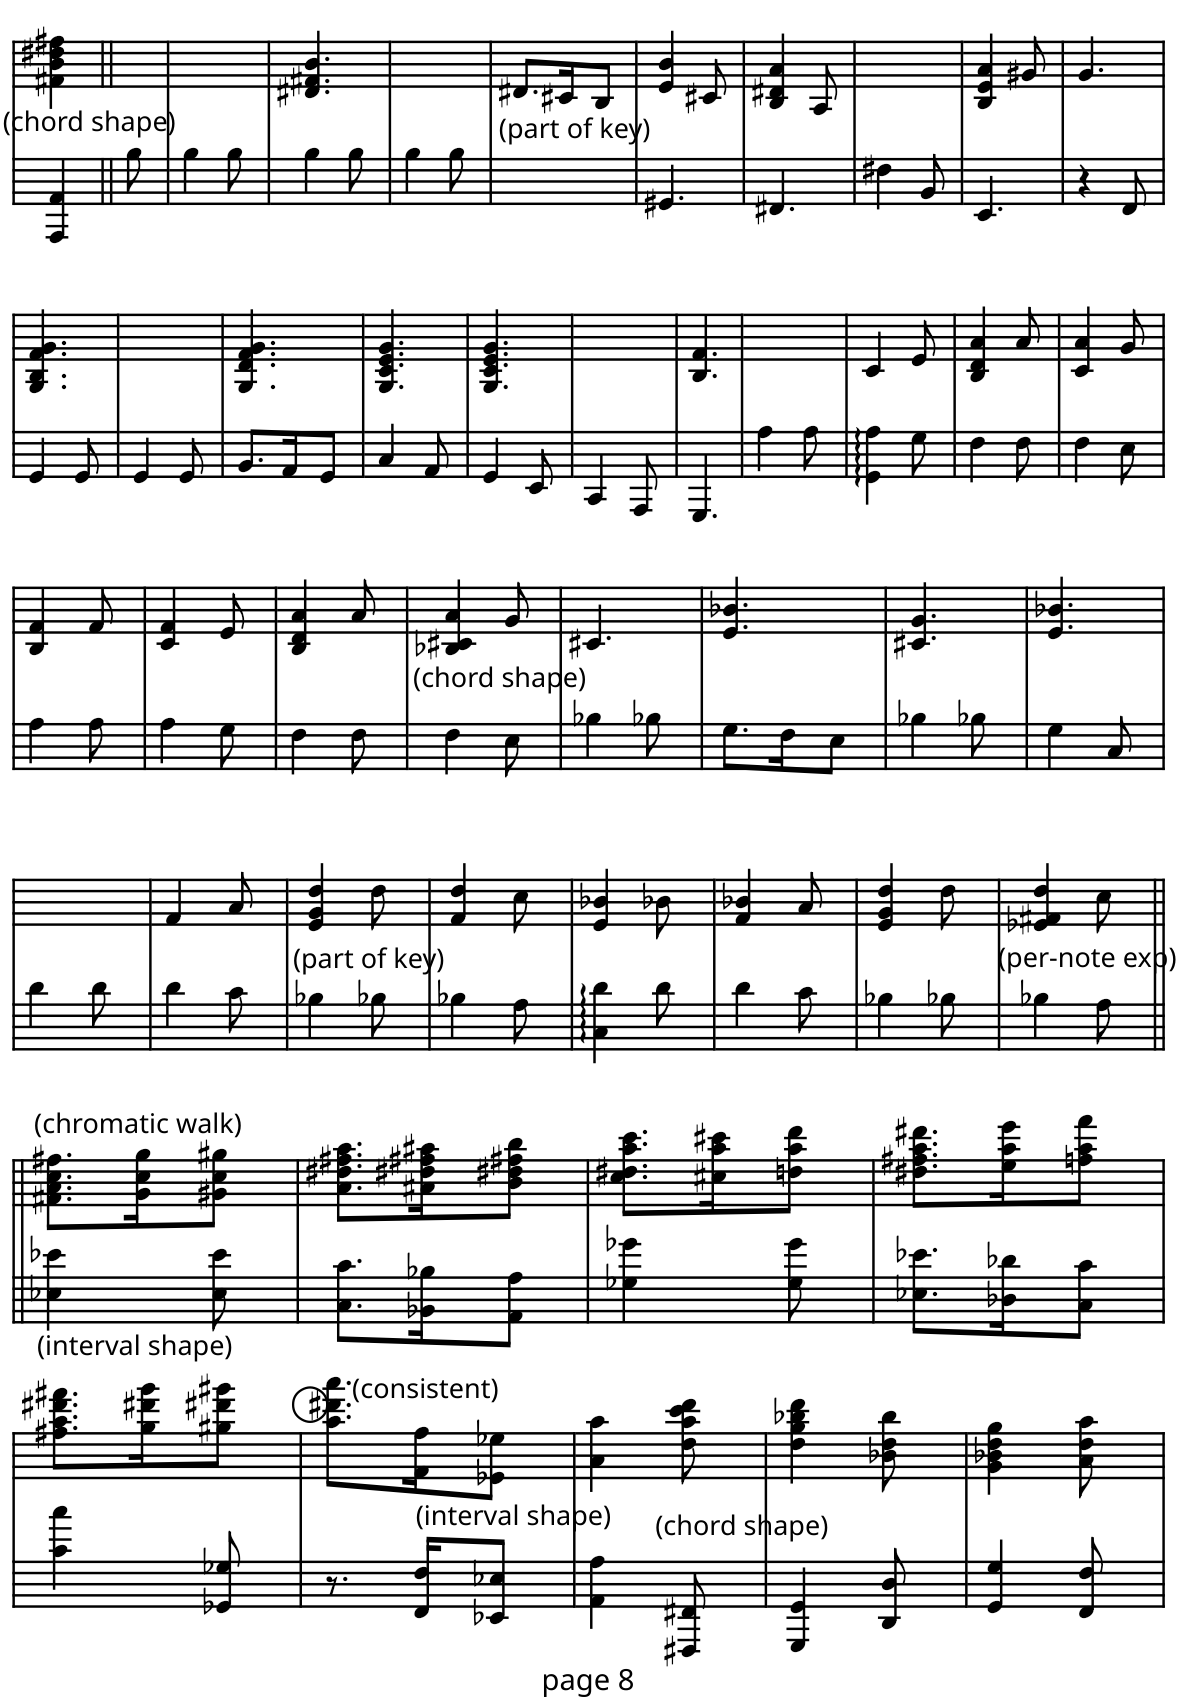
**kern	**kern
*part1	*part1
*staff2	*staff1
*I"Piano	*
*I'Pno.	*
!!LO:PB:g=z
*clefF4	*clefG2
*k[]	*k[]
*M3/8	*M3/8
=191||	=191||
!	!LO:TX:b:t=(chord shape)
4AAA/ 4AA/	4f#X\ 4b\ 4dd#X\ 4ff#X\
8B\	8ryy
=192	=192
4B\	4.ryy
8B\	.
=193	=193
4B\	4.d#X/ 4.f#X/ 4.b/
8B\	.
=194	=194
4B\	4.ryy
8B\	.
=195	=195
!	!LO:TX:b:t=(part of key)
4.ryy	8.d#X/L
.	16c#X/K
.	8B/J
=196	=196
4.GG#X/	4e/ 4b/
.	8c#X/
=197	=197
4.FF#X/	4B/ 4d#X/ 4a/
.	8A/
=198	=198
4F#X\	4.ryy
8BB/	.
=199	=199
4.EE/	4B/ 4e/ 4a/
.	8g#X/
=200	=200
4r	4.g/
8FF/	.
!!LO:LB:g=z
=201	=201
4GG/	4.G/ 4.B/ 4.f/ 4.g/
8GG/	.
=202	=202
4GG/	4.ryy
8GG/	.
=203	=203
8.BB/L	4.G/ 4.d/ 4.f/ 4.g/
16AA/K	.
8GG/J	.
=204	=204
4C/	4.G/ 4.c/ 4.e/ 4.g/
8AA/	.
=205	=205
4GG/	4.G/ 4.c/ 4.e/ 4.g/
8EE/	.
=206	=206
4CC/	4.ryy
8AAA/	.
=207	=207
4.GGG/	4.B/ 4.f/
=208	=208
4A\	4.ryy
8A\	.
=209	=209
4GG\ 4A\	4c/
8G\	8e/
=210	=210
4F\	4B/ 4d/ 4a/
8F\	8a/
=211	=211
4F\	4c/ 4a/
8E\	8g/
!!LO:LB:g=z
=212	=212
4A\	4B/ 4f/
8A\	8f/
=213	=213
4A\	4c/ 4f/
8G\	8e/
=214	=214
4F\	4B/ 4d/ 4a/
8F\	8a/
=215	=215
!	!LO:TX:b:t=(chord shape)
4F\	4B-X/ 4c#X/ 4a/
8E\	8g/
=216	=216
4B-X\	4.c#X/
8B-X\	.
=217	=217
8.G\L	4.e/ 4.b-X/
16F\K	.
8E\J	.
=218	=218
4B-X\	4.c#X/ 4.g/
8B-X\	.
=219	=219
4G\	4.e/ 4.b-X/
8C/	.
!!LO:LB:g=z
=220	=220
4d\	4.ryy
8d\	.
=221	=221
4d\	4f/
8c\	8a/
=222	=222
!LO:TX:a:t=(part of key)	!
4B-X\	4e/ 4g/ 4dd/
8B-X\	8dd\
=223	=223
4B-X\	4f/ 4dd/
8A\	8cc\
=224	=224
4C\ 4d\	4e/ 4b-X/
8d\	8b-X\
=225	=225
4d\	4f/ 4b-X/
8c\	8a/
=226	=226
4B-X\	4e/ 4g/ 4dd/
8B-X\	8dd\
=227	=227
!	!LO:TX:b:t=(per-note exp)
4B-X\	4e-X/ 4f#X/ 4dd/
8A\	8cc\
!!LO:LB:g=z
=228||	=228||
!	!LO:TX:a:t=(chromatic walk)
!LO:TX:b:t=(interval shape)	!
4E-X\ 4e-X\	8.f#X\ 8.a\ 8.cc\ 8.ff#X\L
.	16g\ 16cc\ 16gg\K
8E-\ 8e-\	8g#X\ 8cc\ 8gg#X\J
=229	=229
8.C\ 8.c\L	8.a\ 8.dd#X\ 8.ff#X\ 8.aa\L
16BB-X\ 16B-X\K	16a#X\ 16dd#X\ 16ff#X\ 16aa#X\K
8AA\ 8A\J	8b\ 8dd#X\ 8ff#X\ 8bb\J
=230	=230
4G-X\ 4g-X\	8.cc\ 8.dd#X\ 8.aa\ 8.ccc\L
.	16cc#X\ 16aa\ 16ccc#X\K
8G-\ 8g-\	8ddn\ 8aa\ 8ddd\J
=231	=231
8.E-X\ 8.e-X\L	8.dd#X\ 8.ff#X\ 8.aa\ 8.ddd#X\L
16D-X\ 16d-X\K	16ee\ 16aa\ 16eee\K
8C\ 8c\J	8ffn\ 8aa\ 8fff\J
!!LO:LB:g=z
=232	=232
4c\ 4cc\	8.ff#X\ 8.aa\ 8.ddd#X\ 8.fff#X\L
.	16gg\ 16ddd#X\ 16ggg\K
8GG-X/ 8G-X/	8gg#X\ 8ddd#X\ 8ggg#X\J
=233	=233
!	!LO:TX:a:Bi:t=◯
!	!LO:TX:a:t=(consistent)
8.r	8.aa\ 8.ddd#X\ 8.aaa\L
16FF/ 16F/KL	16f\ 16ff\K
!	!LO:TX:b:t=(interval shape)
8EE-X/ 8E-X/J	8e-X\ 8ee-X\J
=234	=234
4AA\ 4A\	4a\ 4aa\
!LO:TX:a:t=(chord shape)	!
8FFF#X/ 8FF#X/	8dd\ 8aa\ 8ccc\ 8ddd\
=235	=235
4GGG/ 4GG/	4dd\ 4gg\ 4bb-X\ 4ddd\
8DD/ 8D/	8b-X\ 8dd\ 8bb-\
=236	=236
4GG/ 4G/	4g\ 4b-X\ 4dd\ 4gg\
8FF/ 8F/	8a\ 8dd\ 8aa\
=	=
*-	*-
